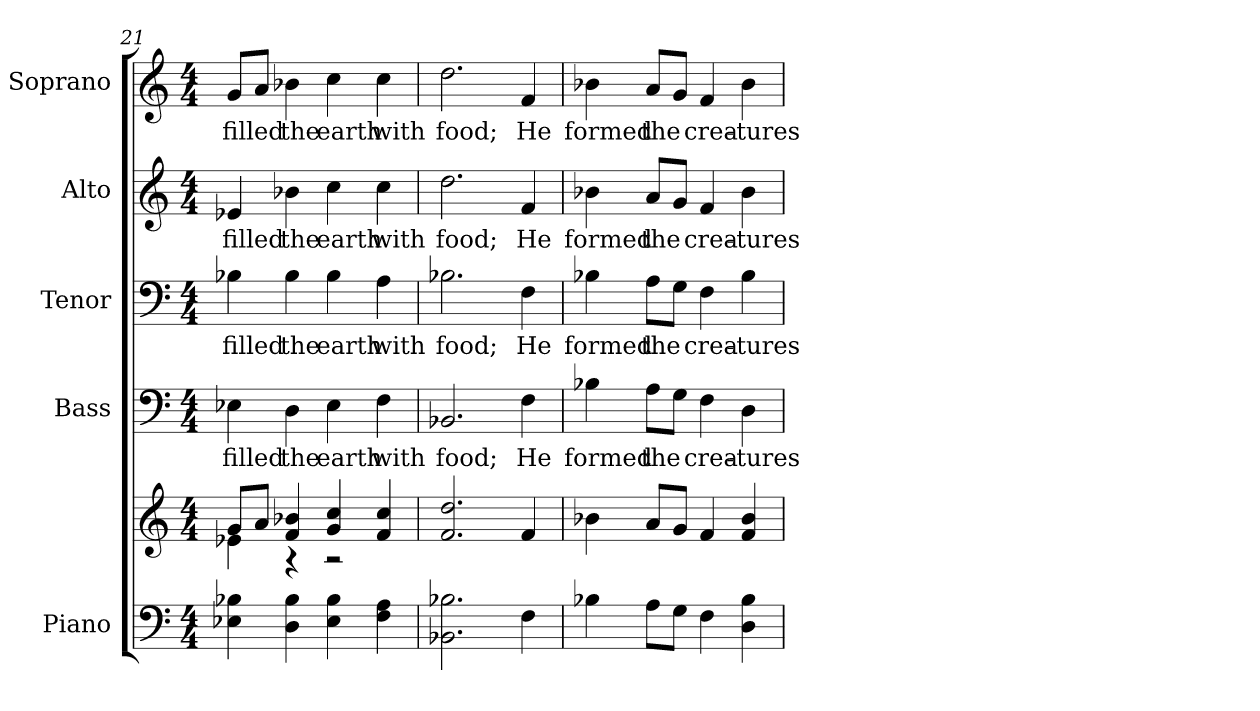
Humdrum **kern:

**kern	**kern	**kern	**text	**kern	**text	**kern	**text	**kern	**text
*part5	*part5	*part4	*part4	*part3	*part3	*part2	*part2	*part1	*part1
*staff6	*staff5	*staff4	*staff4	*staff3	*staff3	*staff2	*staff2	*staff1	*staff1
*I"Piano	*	*I"Bass	*	*I"Tenor	*	*I"Alto	*	*I"Soprano	*
*I'Pno.	*	*I'B.	*	*I'T.	*	*I'A.	*	*I'S.	*
*clefF4	*clefG2	*clefF4	*	*clefF4	*	*clefG2	*	*clefG2	*
*k[]	*k[]	*k[]	*	*k[]	*	*k[]	*	*k[]	*
*C:	*C:	*C:	*	*C:	*	*C:	*	*C:	*
*M4/4	*M4/4	*M4/4	*	*M4/4	*	*M4/4	*	*M4/4	*
=21	=21	=21	=21	=21	=21	=21	=21	=21	=21
*	*^	*	*	*	*	*	*	*	*
!	!	!	!	!LO:LY:b:color=#000000	!	!	!	!	!	!
!	!	!	!	!	!	!LO:LY:b:color=#000000	!	!	!	!
!	!	!	!	!	!	!	!	!LO:LY:b:color=#000000	!	!
!	!	!	!	!	!	!	!	!	!	!LO:LY:b:color=#000000
4E-Xi\ 4B-Xi	8gi/L	4e-Xi\	4E-Xi\	filled	4B-Xi\	filled	4e-Xi/	filled	8gi/L	filled
.	8ai/J	.	.	.	.	.	.	.	8ai/J	.
!	!	!	!	!LO:LY:b:color=#000000	!	!	!	!	!	!
!	!	!	!	!	!	!LO:LY:b:color=#000000	!	!	!	!
!	!	!	!	!	!	!	!	!LO:LY:b:color=#000000	!	!
!	!	!	!	!	!	!	!	!	!	!LO:LY:b:color=#000000
4Di\ 4B-i	4fi/ 4b-Xi	4r	4Di\	the	4B-i\	the	4b-Xi\	the	4b-Xi\	the
!	!	!	!	!LO:LY:b:color=#000000	!	!	!	!	!	!
!	!	!	!	!	!	!LO:LY:b:color=#000000	!	!	!	!
!	!	!	!	!	!	!	!	!LO:LY:b:color=#000000	!	!
!	!	!	!	!	!	!	!	!	!	!LO:LY:b:color=#000000
4E-i\ 4B-i	4gi/ 4cci	2r	4E-i\	earth	4B-i\	earth	4cci\	earth	4cci\	earth
!	!	!	!	!LO:LY:b:color=#000000	!	!	!	!	!	!
!	!	!	!	!	!	!LO:LY:b:color=#000000	!	!	!	!
!	!	!	!	!	!	!	!	!LO:LY:b:color=#000000	!	!
!	!	!	!	!	!	!	!	!	!	!LO:LY:b:color=#000000
4Fi\ 4Ai	4fi/ 4cci	.	4Fi\	with	4Ai\	with	4cci\	with	4cci\	with
*	*v	*v	*	*	*	*	*	*	*	*
=22	=22	=22	=22	=22	=22	=22	=22	=22	=22
!	!	!	!LO:LY:b:color=#000000	!	!	!	!	!	!
!	!	!	!	!	!LO:LY:b:color=#000000	!	!	!	!
!	!	!	!	!	!	!	!LO:LY:b:color=#000000	!	!
!	!	!	!	!	!	!	!	!	!LO:LY:b:color=#000000
2.BB-Xi\ 2.B-Xi	2.fi/ 2.ddi	2.BB-Xi/	food;	2.B-Xi\	food;	2.ddi\	food;	2.ddi\	food;
!	!	!	!LO:LY:b:color=#000000	!	!	!	!	!	!
!	!	!	!	!	!LO:LY:b:color=#000000	!	!	!	!
!	!	!	!	!	!	!	!LO:LY:b:color=#000000	!	!
!	!	!	!	!	!	!	!	!	!LO:LY:b:color=#000000
4Fi\	4fi/	4Fi\	He	4Fi\	He	4fi/	He	4fi/	He
!!LO:PB:g=z
=23	=23	=23	=23	=23	=23	=23	=23	=23	=23
!	!	!	!LO:LY:b:color=#000000	!	!	!	!	!	!
!	!	!	!	!	!LO:LY:b:color=#000000	!	!	!	!
!	!	!	!	!	!	!	!LO:LY:b:color=#000000	!	!
!	!	!	!	!	!	!	!	!	!LO:LY:b:color=#000000
4B-Xi\	4b-Xi\	4B-Xi\	formed	4B-Xi\	formed	4b-Xi\	formed	4b-Xi\	formed
!	!	!	!LO:LY:b:color=#000000	!	!	!	!	!	!
!	!	!	!	!	!LO:LY:b:color=#000000	!	!	!	!
!	!	!	!	!	!	!	!LO:LY:b:color=#000000	!	!
!	!	!	!	!	!	!	!	!	!LO:LY:b:color=#000000
8Ai\L	8ai/L	8Ai\L	the	8Ai\L	the	8ai/L	the	8ai/L	the
8Gi\J	8gi/J	8Gi\J	.	8Gi\J	.	8gi/J	.	8gi/J	.
!	!	!	!LO:LY:b:color=#000000	!	!	!	!	!	!
!	!	!	!	!	!LO:LY:b:color=#000000	!	!	!	!
!	!	!	!	!	!	!	!LO:LY:b:color=#000000	!	!
!	!	!	!	!	!	!	!	!	!LO:LY:b:color=#000000
4Fi\	4fi/	4Fi\	crea-	4Fi\	crea-	4fi/	crea-	4fi/	crea-
!	!	!	!LO:LY:b:color=#000000	!	!	!	!	!	!
!	!	!	!	!	!LO:LY:b:color=#000000	!	!	!	!
!	!	!	!	!	!	!	!LO:LY:b:color=#000000	!	!
!	!	!	!	!	!	!	!	!	!LO:LY:b:color=#000000
4Di\ 4B-i	4fi/ 4b-i	4Di\	-tures	4B-i\	-tures	4b-i\	-tures	4b-i\	-tures
=	=	=	=	=	=	=	=	=	=
*-	*-	*-	*-	*-	*-	*-	*-	*-	*-
